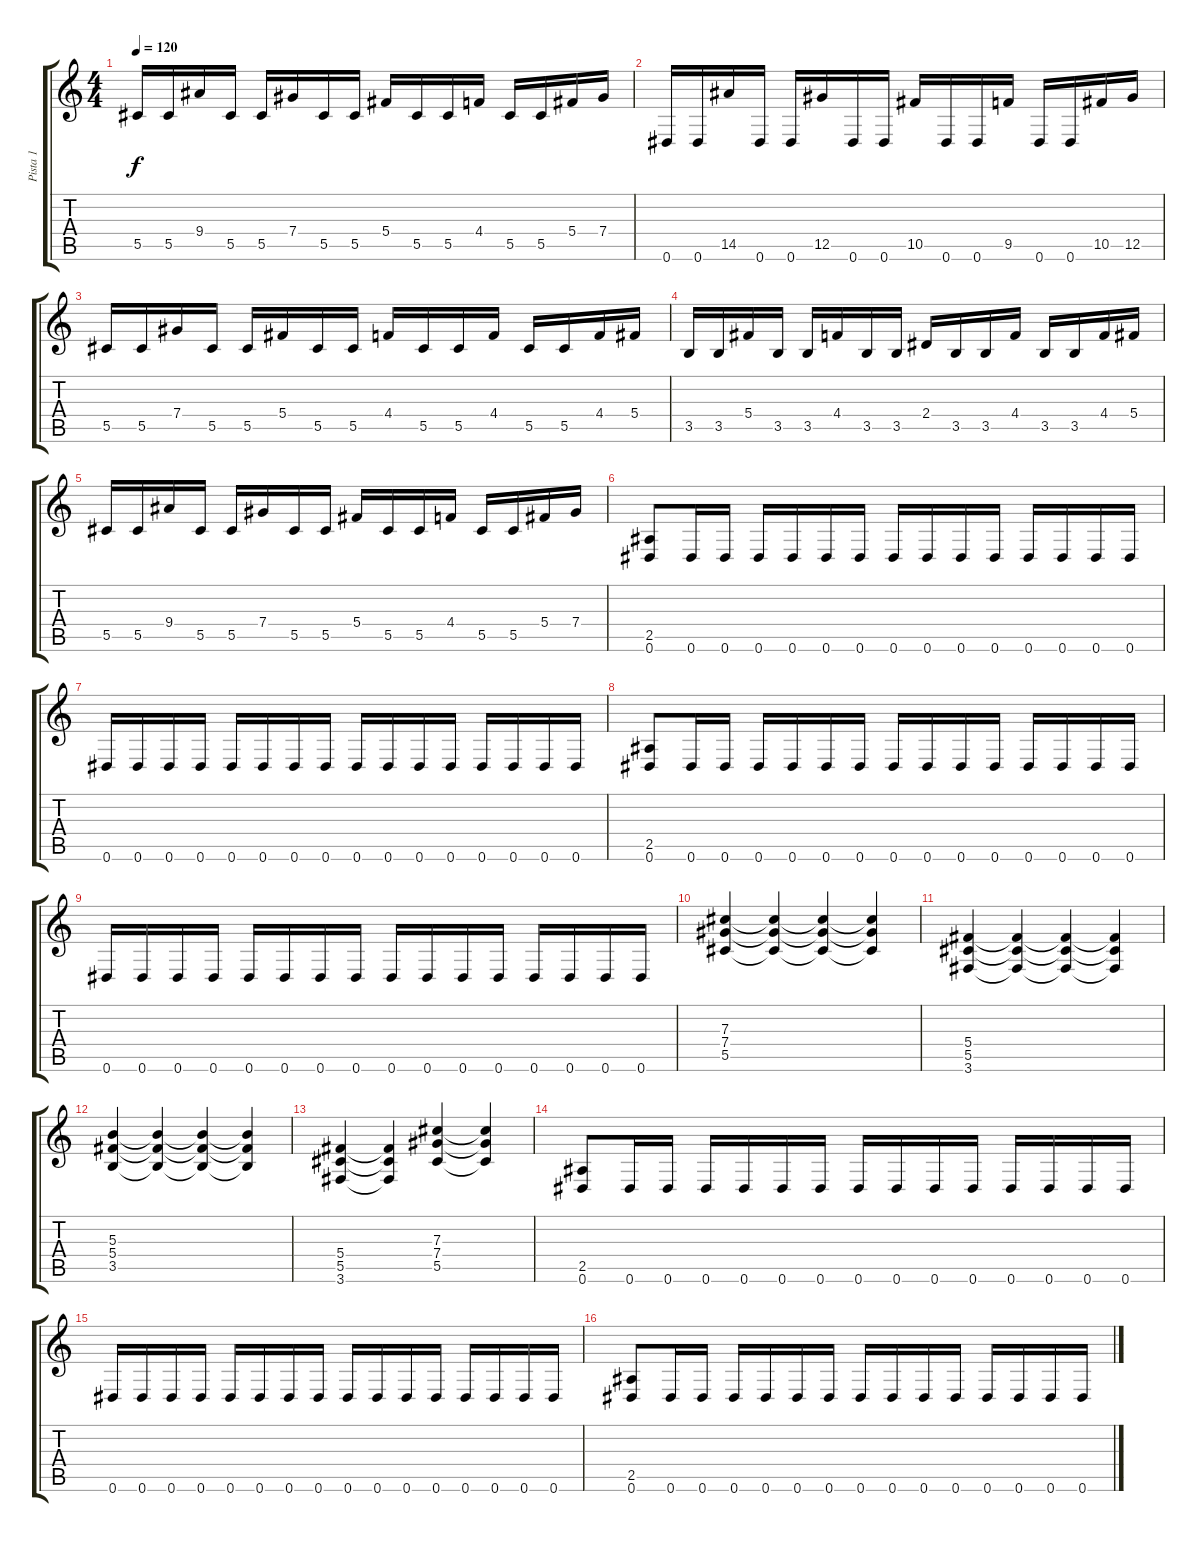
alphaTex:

\track ("Pista 1" "Pista 1") {instrument distortionguitar}
\staff {score tabs}
\tuning (Eb4 Bb3 Gb3 Db3 Ab2 Eb2) {hide}
\ts (4 4)
\tempo 120
\clef g2
\ks c
5.5.16{dy f} 5.5.16 9.4.16 5.5.16 5.5.16 7.4.16 5.5.16 5.5.16 5.4.16 5.5.16 5.5.16 4.4.16 5.5.16 5.5.16 5.4.16 7.4.16 |
0.6.16 0.6.16 14.5.16 0.6.16 0.6.16 12.5.16 0.6.16 0.6.16 10.5.16 0.6.16 0.6.16 9.5.16 0.6.16 0.6.16 10.5.16 12.5.16 |
5.5.16 5.5.16 7.4.16 5.5.16 5.5.16 5.4.16 5.5.16 5.5.16 4.4.16 5.5.16 5.5.16 4.4.16 5.5.16 5.5.16 4.4.16 5.4.16 |
3.5.16 3.5.16 5.4.16 3.5.16 3.5.16 4.4.16 3.5.16 3.5.16 2.4.16 3.5.16 3.5.16 4.4.16 3.5.16 3.5.16 4.4.16 5.4.16 |
5.5.16 5.5.16 9.4.16 5.5.16 5.5.16 7.4.16 5.5.16 5.5.16 5.4.16 5.5.16 5.5.16 4.4.16 5.5.16 5.5.16 5.4.16 7.4.16 |
(2.5 0.6).8 0.6.16 0.6.16 0.6.16 0.6.16 0.6.16 0.6.16 0.6.16 0.6.16 0.6.16 0.6.16 0.6.16 0.6.16 0.6.16 0.6.16 |
0.6.16 0.6.16 0.6.16 0.6.16 0.6.16 0.6.16 0.6.16 0.6.16 0.6.16 0.6.16 0.6.16 0.6.16 0.6.16 0.6.16 0.6.16 0.6.16 |
(2.5 0.6).8 0.6.16 0.6.16 0.6.16 0.6.16 0.6.16 0.6.16 0.6.16 0.6.16 0.6.16 0.6.16 0.6.16 0.6.16 0.6.16 0.6.16 |
0.6.16 0.6.16 0.6.16 0.6.16 0.6.16 0.6.16 0.6.16 0.6.16 0.6.16 0.6.16 0.6.16 0.6.16 0.6.16 0.6.16 0.6.16 0.6.16 |
(7.3 7.4 5.5).4 (7.3{t} 7.4{t} 5.5{t}).4 (7.3{t} 7.4{t} 5.5{t}).4 (7.3{t} 7.4{t} 5.5{t}).4 |
(5.4 5.5 3.6).4 (5.4{t} 5.5{t} 3.6{t}).4 (5.4{t} 5.5{t} 3.6{t}).4 (5.4{t} 5.5{t} 3.6{t}).4 |
(5.3 5.4 3.5).4 (5.3{t} 5.4{t} 3.5{t}).4 (5.3{t} 5.4{t} 3.5{t}).4 (5.3{t} 5.4{t} 3.5{t}).4 |
(5.4 5.5 3.6).4 (5.4{t} 5.5{t} 3.6{t}).4 (7.3 7.4 5.5).4 (7.3{t} 7.4{t} 5.5{t}).4 |
(2.5 0.6).8 0.6.16 0.6.16 0.6.16 0.6.16 0.6.16 0.6.16 0.6.16 0.6.16 0.6.16 0.6.16 0.6.16 0.6.16 0.6.16 0.6.16 |
0.6.16 0.6.16 0.6.16 0.6.16 0.6.16 0.6.16 0.6.16 0.6.16 0.6.16 0.6.16 0.6.16 0.6.16 0.6.16 0.6.16 0.6.16 0.6.16 |
(2.5 0.6).8 0.6.16 0.6.16 0.6.16 0.6.16 0.6.16 0.6.16 0.6.16 0.6.16 0.6.16 0.6.16 0.6.16 0.6.16 0.6.16 0.6.16
